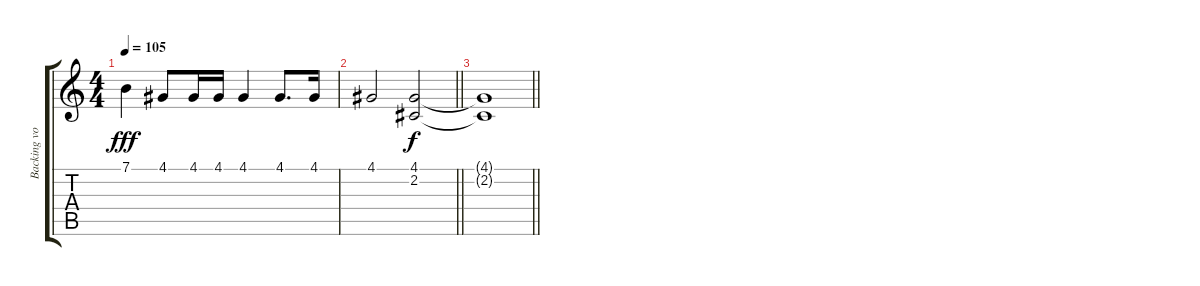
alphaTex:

\track ("Backing vocals" "Backing vo") {instrument honkytonkpiano}
\staff {score tabs}
\tuning (E4 B3 G3 D3 A2 E2) {hide}
\ts (4 4)
\tempo 105
\clef g2
\ks c
7.1.4{dy fff} 4.1.8 4.1.16 4.1.16 4.1.4 4.1.8{d} 4.1.16 |
\barLineRight lightlight
4.1.2 (4.1 2.2).2{dy f} |
\barLineRight lightlight
(4.1{t} 2.2{t}).1
